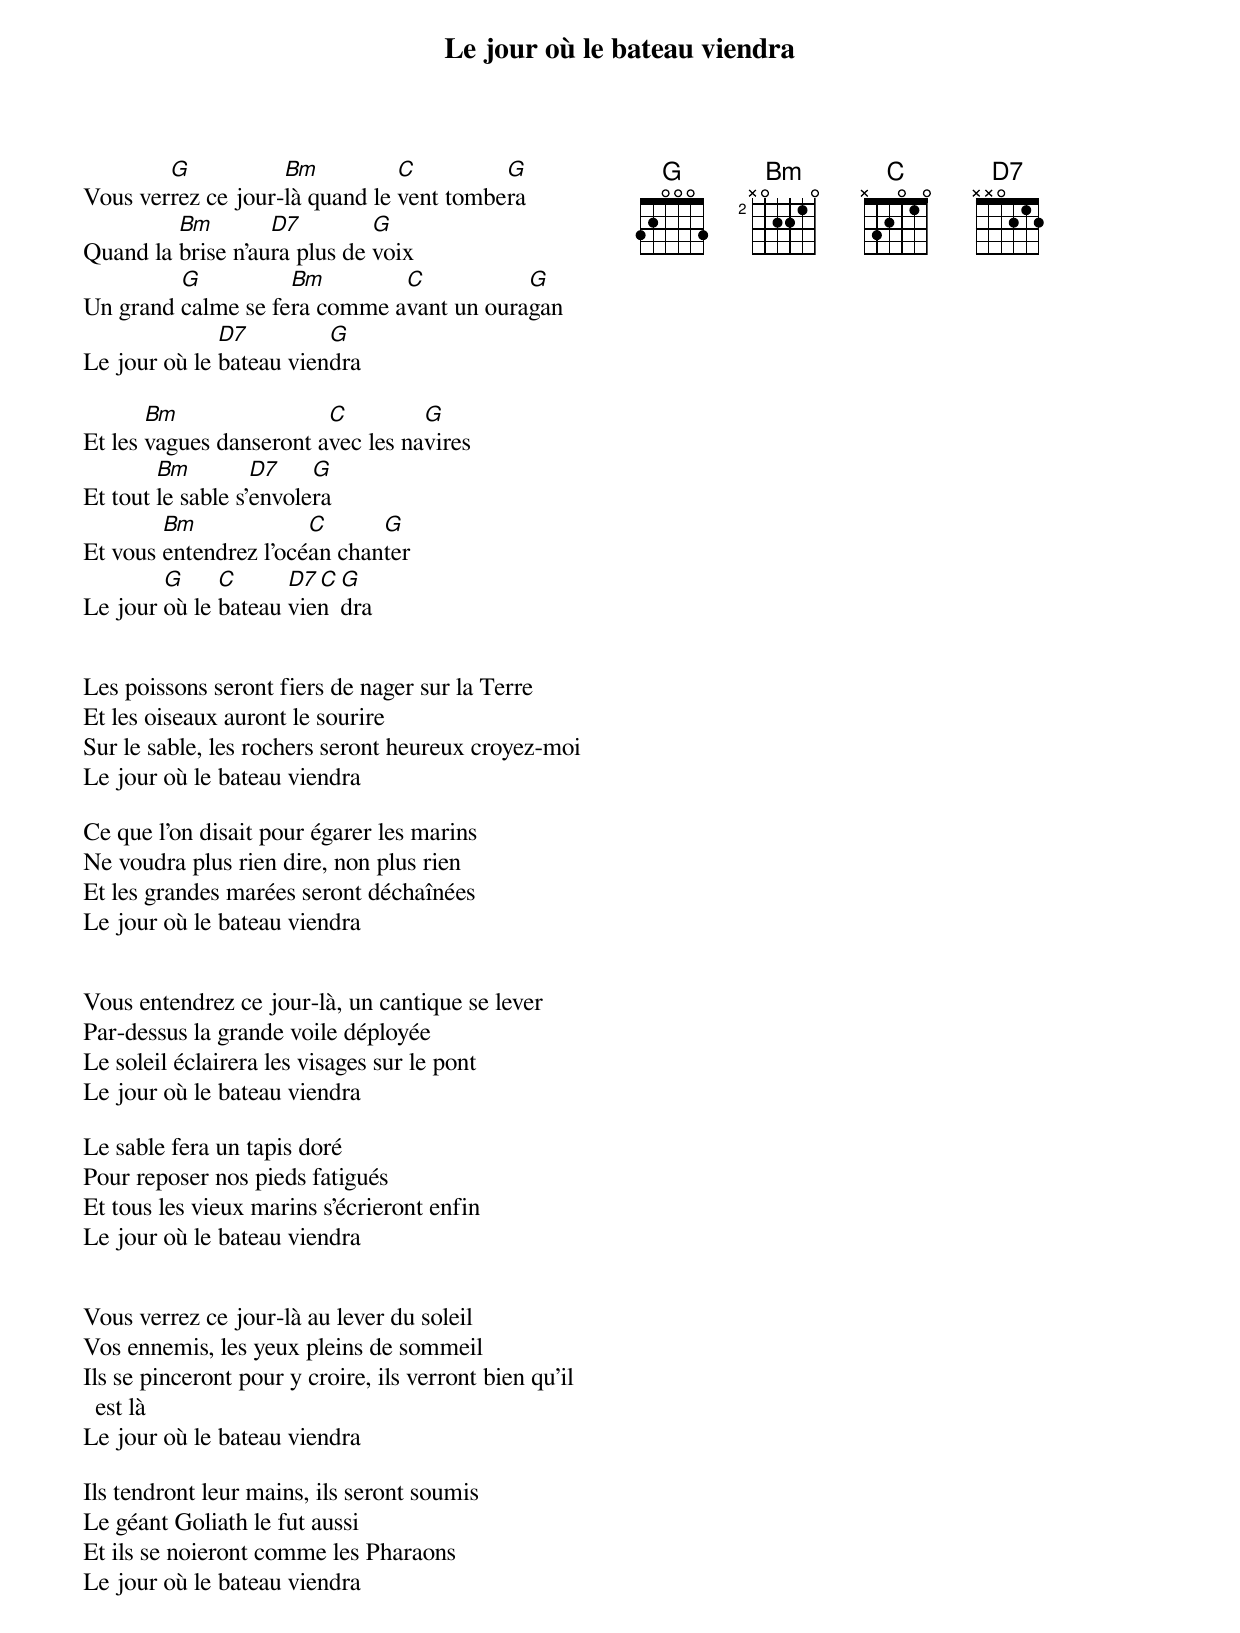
{title: Le jour où le bateau viendra}
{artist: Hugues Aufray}
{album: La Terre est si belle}
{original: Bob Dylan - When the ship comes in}
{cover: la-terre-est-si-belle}
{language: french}
{columns: 2}
{define: G frets 3 2 0 0 0 3}
{define: Bm base-fret 2 frets X 0 2 2 1 0}
{define: C frets X 3 2 0 1 0}
{define: D7 frets X X 0 2 1 2}


Vous ver[G]rez ce jour-[Bm]là quand le [C]vent tombe[G]ra
Quand la [Bm]brise n'au[D7]ra plus de [G]voix
Un grand [G]calme se fe[Bm]ra comme a[C]vant un oura[G]gan
Le jour où le [D7]bateau vien[G]dra

Et les [Bm]vagues danseront a[C]vec les na[G]vires
Et tout [Bm]le sable s'[D7]envole[G]ra
Et vous [Bm]entendrez l'océ[C]an chan[G]ter
Le jour [G]où le [C]bateau [D7 C]vien[G]dra


Les poissons seront fiers de nager sur la Terre
Et les oiseaux auront le sourire
Sur le sable, les rochers seront heureux croyez-moi
Le jour où le bateau viendra

Ce que l'on disait pour égarer les marins
Ne voudra plus rien dire, non plus rien
Et les grandes marées seront déchaînées
Le jour où le bateau viendra


Vous entendrez ce jour-là, un cantique se lever
Par-dessus la grande voile déployée
Le soleil éclairera les visages sur le pont
Le jour où le bateau viendra

Le sable fera un tapis doré
Pour reposer nos pieds fatigués
Et tous les vieux marins s'écrieront enfin
Le jour où le bateau viendra


Vous verrez ce jour-là au lever du soleil
Vos ennemis, les yeux pleins de sommeil
Ils se pinceront pour y croire, ils verront bien qu'il est là
Le jour où le bateau viendra

Ils tendront leur mains, ils seront soumis
Le géant Goliath le fut aussi
Et ils se noieront comme les Pharaons
Le jour où le bateau viendra
